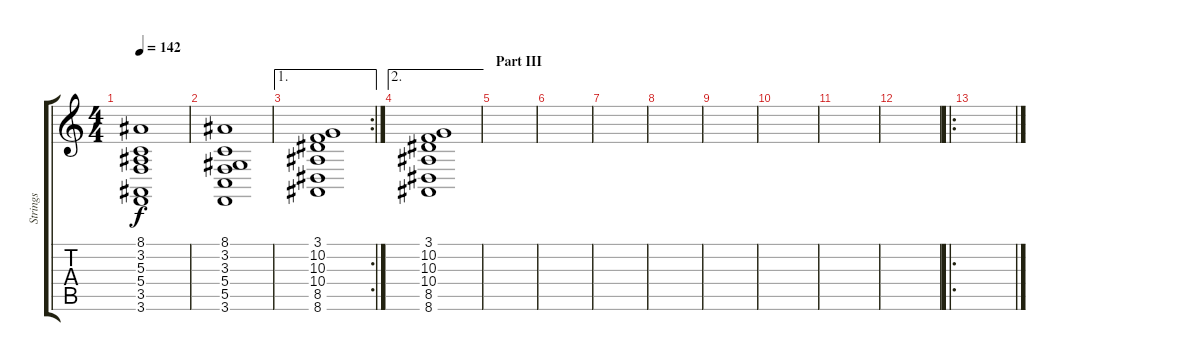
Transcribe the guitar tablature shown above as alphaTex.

\track ("Strings" "Strings") {instrument synthstrings1}
\staff {score tabs}
\tuning (D4 A3 F3 C3 G2 D2) {hide}
\ts (4 4)
\tempo 142
\clef g2
\ks c
(8.1 3.2 5.3 5.4 3.5 3.6).1{dy f} |
(8.1 3.2 3.3 5.4 5.5 3.6).1 |
\ae 1
\rc 2
(3.1 10.2 10.3 10.4 8.5 8.6).1 |
\ae 2
(3.1 10.2 10.3 10.4 8.5 8.6).1 |
\section ("" "Part III")
|
|
|
|
|
|
|
|
\ro
